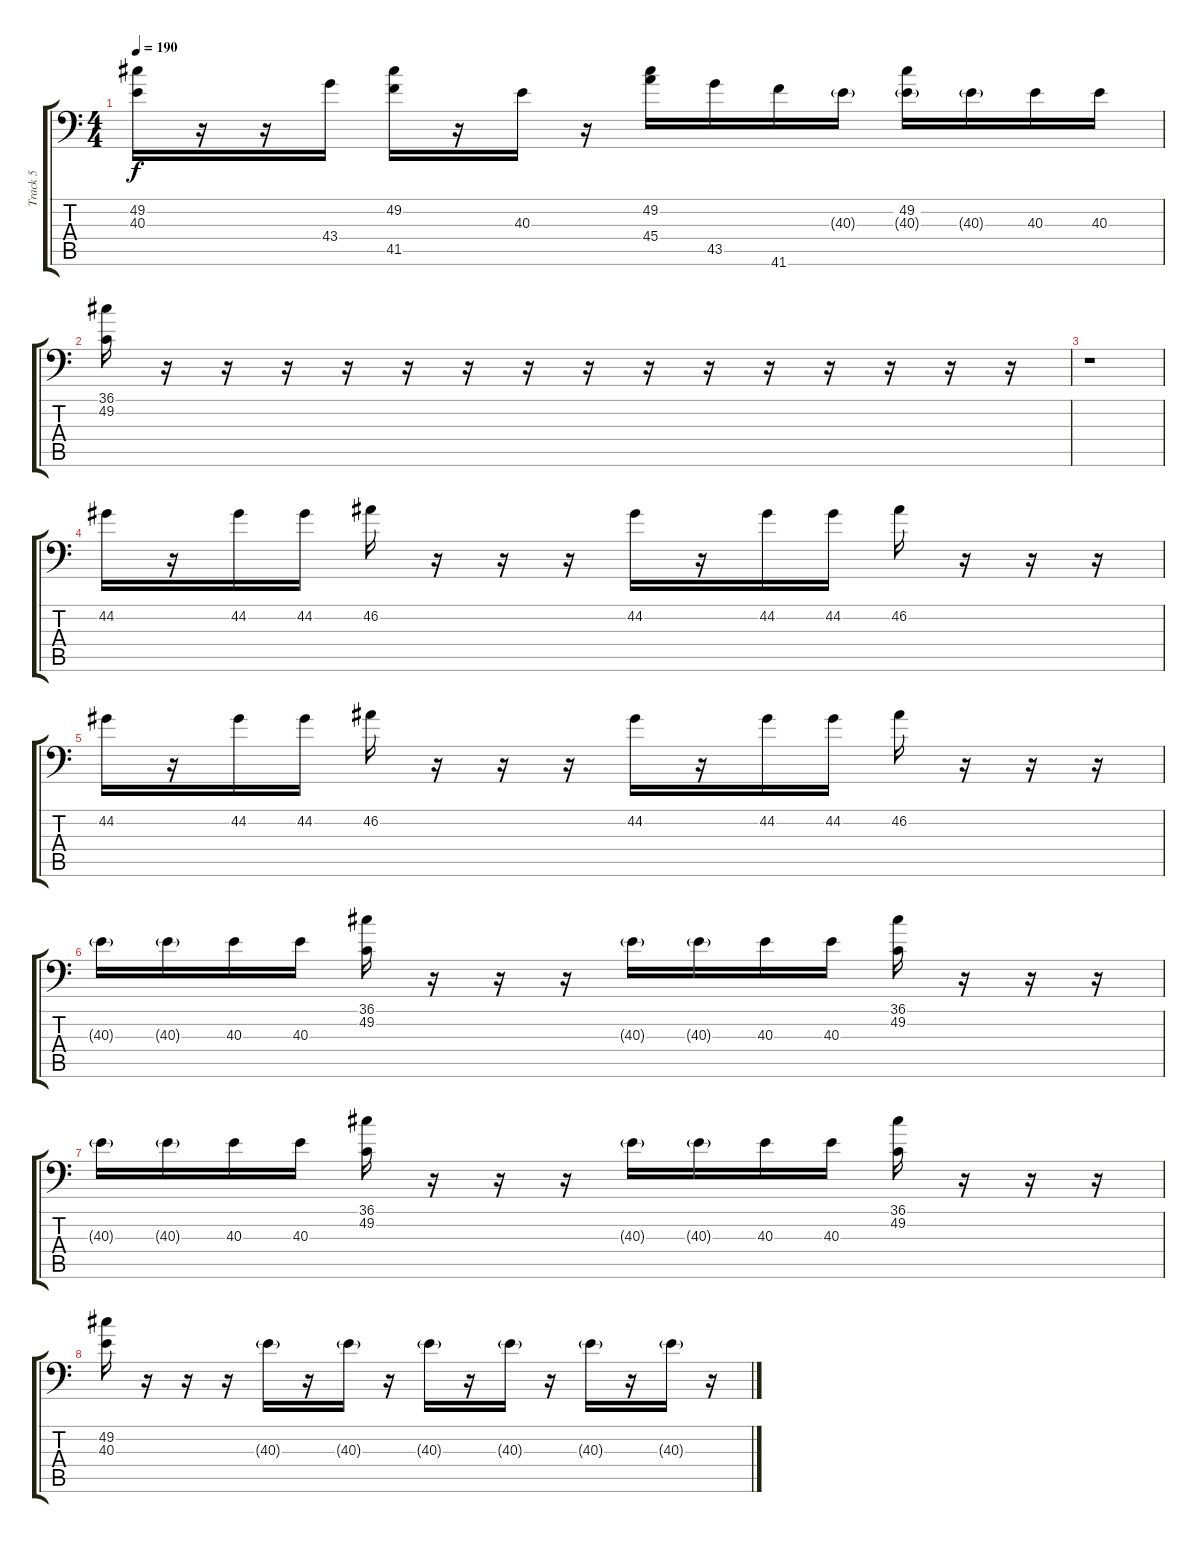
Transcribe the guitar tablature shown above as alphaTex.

\track ("Track 5" "Track 5") {instrument acousticgrandpiano}
\staff {score tabs}
\tuning (C-1 C-1 C-1 C-1 C-1 C-1) {hide}
\ts (4 4)
\tempo 190
\clef f4
\ks c
(49.2 40.3).16{dy f} r.16 r.16 43.4.16 (49.2 41.5).16 r.16 40.3.16 r.16 (49.2 45.4).16 43.5.16 41.6.16 40.3{g}.16 (49.2 40.3{g}).16 40.3{g}.16 40.3.16 40.3.16 |
(36.1 49.2).16 r.16 r.16 r.16 r.16 r.16 r.16 r.16 r.16 r.16 r.16 r.16 r.16 r.16 r.16 r.16 |
r.1 |
44.2.16 r.16 44.2.16 44.2.16 46.2.16 r.16 r.16 r.16 44.2.16 r.16 44.2.16 44.2.16 46.2.16 r.16 r.16 r.16 |
44.2.16 r.16 44.2.16 44.2.16 46.2.16 r.16 r.16 r.16 44.2.16 r.16 44.2.16 44.2.16 46.2.16 r.16 r.16 r.16 |
40.3{g}.16 40.3{g}.16 40.3.16 40.3.16 (36.1 49.2).16 r.16 r.16 r.16 40.3{g}.16 40.3{g}.16 40.3.16 40.3.16 (36.1 49.2).16 r.16 r.16 r.16 |
40.3{g}.16 40.3{g}.16 40.3.16 40.3.16 (36.1 49.2).16 r.16 r.16 r.16 40.3{g}.16 40.3{g}.16 40.3.16 40.3.16 (36.1 49.2).16 r.16 r.16 r.16 |
(49.2 40.3).16 r.16 r.16 r.16 40.3{g}.16 r.16 40.3{g}.16 r.16 40.3{g}.16 r.16 40.3{g}.16 r.16 40.3{g}.16 r.16 40.3{g}.16 r.16
